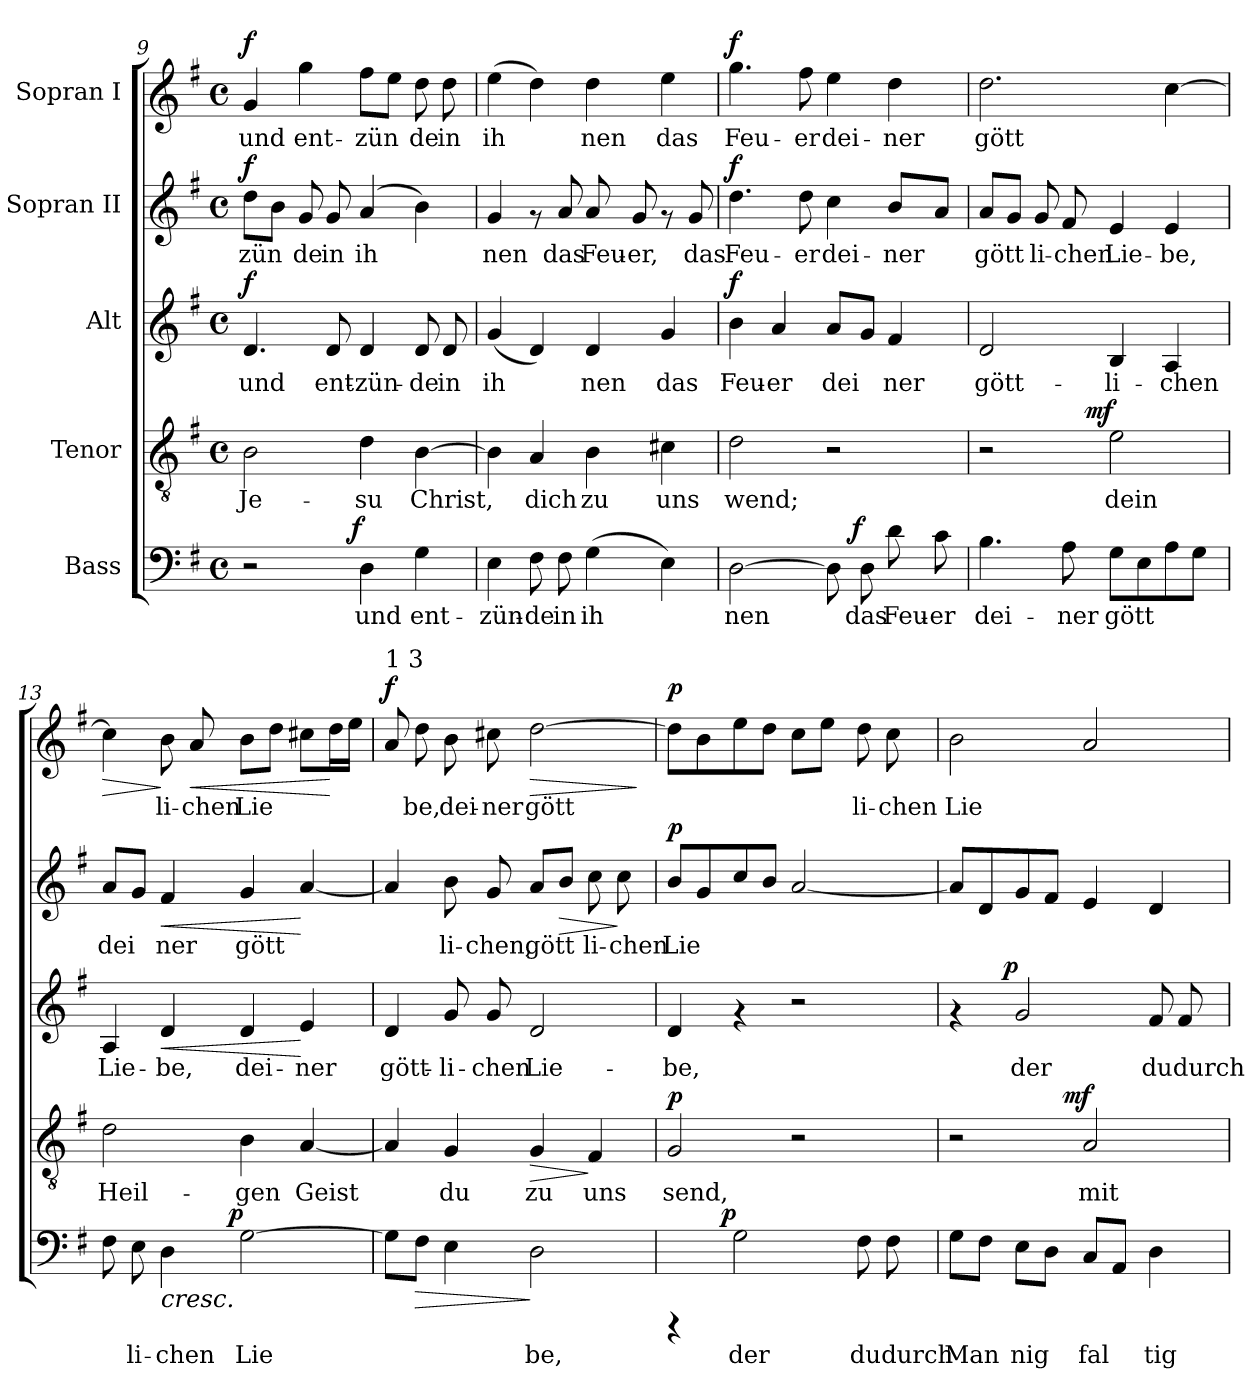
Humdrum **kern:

**kern	**text	**dynam	**kern	**text	**dynam	**kern	**text	**dynam	**kern	**text	**dynam	**kern	**text	**dynam
*part5	*part5	*part5	*part4	*part4	*part4	*part3	*part3	*part3	*part2	*part2	*part2	*part1	*part1	*part1
*staff5	*staff5	*staff5	*staff4	*staff4	*staff4	*staff3	*staff3	*staff3	*staff2	*staff2	*staff2	*staff1	*staff1	*staff1
*I"Bass	*	*	*I"Tenor	*	*	*I"Alt	*	*	*I"Sopran II	*	*	*I"Sopran I	*	*
*clefF4	*	*	*clefGv2	*	*	*clefG2	*	*	*clefG2	*	*	*clefG2	*	*
*k[f#]	*	*	*k[f#]	*	*	*k[f#]	*	*	*k[f#]	*	*	*k[f#]	*	*
*G:	*	*	*G:	*	*	*G:	*	*	*G:	*	*	*G:	*	*
*M4/4	*	*	*M4/4	*	*	*M4/4	*	*	*M4/4	*	*	*M4/4	*	*
*met(c)	*	*	*met(c)	*	*	*met(c)	*	*	*met(c)	*	*	*met(c)	*	*
=9	=9	=9	=9	=9	=9	=9	=9	=9	=9	=9	=9	=9	=9	=9
!	!	!	!	!LO:LY:b:cj	!	!	!LO:LY:b:cj	!LO:DY:a	!	!LO:LY:b:cj	!LO:DY:a	!	!LO:LY:b:cj	!LO:DY:a
*^	*	*	*	*	*	*	*	*	*	*	*	*	*	*
2r	4ryy	.	.	2B\	Je-	.	4.d/	und	f	8dd\L	-zün-	f	4g/	und	f
!	!	!	!	!	!	!	!	!	!	!	!LO:LY:b:cj	!	!	!	!
.	.	.	.	.	.	.	.	.	.	8b\J	--	.	.	.	.
!	!	!	!	!	!	!	!	!	!	!	!LO:LY:b:cj	!	!	!LO:LY:b:cj	!
.	8...ryy	.	.	.	.	.	.	.	.	8g/	-de	.	4gg\	ent-	.
!	!	!	!	!	!	!	!	!LO:LY:b:cj	!	!	!LO:LY:b:cj	!	!	!	!
.	.	.	.	.	.	.	8d/	ent-	.	8g/	in	.	.	.	.
!	!	!	!LO:DY:a	!	!	!	!	!	!	!	!	!	!	!	!
.	2ryy	.	f	.	.	.	.	.	.	.	.	.	.	.	.
!	!	!LO:LY:b:cj	!	!	!LO:LY:b:cj	!	!	!LO:LY:b:cj	!	!	!LO:LY:b:cj	!	!	!LO:LY:b:cj	!
4D\	.	und	.	4d\	-su	.	4d/	-zün-	.	(<4a/	ih-	.	8ff#\L	-zün-	.
!	!	!	!	!	!	!	!	!	!	!	!	!	!	!LO:LY:b:cj	!
.	.	.	.	.	.	.	.	.	.	.	.	.	8ee\J	--	.
!	!	!LO:LY:b:cj	!	!	!LO:LY:b:cj	!	!	!LO:LY:b:cj	!	!	!LO:LY:b:cj	!	!	!LO:LY:b:cj	!
4G\	.	ent-	.	[>4B\	Christ,	.	8d/	-de	.	4b\)	--	.	8dd\	-de	.
!	!	!	!	!	!	!	!	!LO:LY:b:cj	!	!	!	!	!	!LO:LY:b:cj	!
.	.	.	.	.	.	.	8d/	in	.	.	.	.	8dd\	in	.
.	64ryy	.	.	.	.	.	.	.	.	.	.	.	.	.	.
=10	=10	=10	=10	=10	=10	=10	=10	=10	=10	=10	=10	=10	=10	=10	=10
!	!	!LO:LY:b:cj	!	!	!LO:LY:b:cj	!	!	!LO:LY:b:cj	!	!	!LO:LY:b:cj	!	!	!LO:LY:b:cj	!
*v	*v	*	*	*	*	*	*	*	*	*	*	*	*	*	*
4E\	-zün-	.	4B\]	.	.	(<4g/	ih-	.	4g/	-nen	.	(>4ee\	ih-	.
!	!LO:LY:b:cj	!	!	!LO:LY:b:cj	!	!	!LO:LY:b:cj	!	!	!	!	!	!LO:LY:b:cj	!
8F#\	-de	.	4A/	dich	.	4d/)	--	.	8rf	.	.	4dd\)	--	.
!	!LO:LY:b:cj	!	!	!	!	!	!	!	!	!LO:LY:b:cj	!	!	!	!
8F#\	in	.	.	.	.	.	.	.	8a/	das	.	.	.	.
!	!LO:LY:b:cj	!	!	!LO:LY:b:cj	!	!	!LO:LY:b:cj	!	!	!LO:LY:b:cj	!	!	!LO:LY:b:cj	!
(>4G\	ih-	.	4B\	zu	.	4d/	-nen	.	8a/	Feu-	.	4dd\	-nen	.
!	!	!	!	!	!	!	!	!	!	!LO:LY:b:cj	!	!	!	!
.	.	.	.	.	.	.	.	.	8g/	-er,	.	.	.	.
!	!LO:LY:b:cj	!	!	!LO:LY:b:cj	!	!	!LO:LY:b:cj	!	!	!	!	!	!LO:LY:b:cj	!
4E\)	--	.	4c#X\	uns	.	4g/	das	.	8rf	.	.	4ee\	das	.
!	!	!	!	!	!	!	!	!	!	!LO:LY:b:cj	!	!	!	!
.	.	.	.	.	.	.	.	.	8g/	das	.	.	.	.
!!LO:PB:g=z
=11	=11	=11	=11	=11	=11	=11	=11	=11	=11	=11	=11	=11	=11	=11
!	!LO:LY:b:cj	!	!	!LO:LY:b:cj	!	!	!LO:LY:b:cj	!LO:DY:a	!	!LO:LY:b:cj	!LO:DY:a	!	!LO:LY:b:cj	!LO:DY:a
*^	*	*	*	*	*	*	*	*	*	*	*	*	*	*
[>2D\	2ryy	-nen	.	2d\	wend;	.	4b\	Feu-	f	4.dd\	Feu-	f	4.gg\	Feu-	f
!	!	!	!	!	!	!	!	!LO:LY:b:cj	!	!	!	!	!	!	!
.	.	.	.	.	.	.	4a/	-er	.	.	.	.	.	.	.
!	!	!	!	!	!	!	!	!	!	!	!LO:LY:b:cj	!	!	!LO:LY:b:cj	!
.	.	.	.	.	.	.	.	.	.	8dd\	-er	.	8ff#\	-er	.
!	!	!LO:LY:b:cj	!	!	!	!	!	!LO:LY:b:cj	!	!	!LO:LY:b:cj	!	!	!LO:LY:b:cj	!
8D\]	16..ryy	.	.	2r	.	.	8a/L	dei-	.	4cc\	dei-	.	4ee\	dei-	.
!	!	!	!LO:DY:a	!	!	!	!	!	!	!	!	!	!	!	!
.	4ryy	.	f	.	.	.	.	.	.	.	.	.	.	.	.
!	!	!LO:LY:b:cj	!	!	!	!	!	!LO:LY:b:cj	!	!	!	!	!	!	!
8D\	.	das	.	.	.	.	8g/J	--	.	.	.	.	.	.	.
!	!	!LO:LY:b:cj	!	!	!	!	!	!LO:LY:b:cj	!	!	!LO:LY:b:cj	!	!	!LO:LY:b:cj	!
8d\	.	Feu-	.	.	.	.	4f#/	-ner	.	8b/L	-ner	.	4dd\	-ner	.
.	8ryy	.	.	.	.	.	.	.	.	.	.	.	.	.	.
!	!	!LO:LY:b:cj	!	!	!	!	!	!	!	!	!LO:LY:b:cj	!	!	!	!
8c\	.	-er	.	.	.	.	.	.	.	8a/J	.	.	.	.	.
.	64ryy	.	.	.	.	.	.	.	.	.	.	.	.	.	.
=12	=12	=12	=12	=12	=12	=12	=12	=12	=12	=12	=12	=12	=12	=12	=12
!	!	!LO:LY:b:cj	!	!	!	!	!	!LO:LY:b:cj	!	!	!LO:LY:b:cj	!	!	!LO:LY:b:cj	!
*v	*v	*	*	*^	*	*	*	*	*	*	*	*	*	*	*
4.B\	dei-	.	2r	4..ryy	.	.	2d/	gött-	.	8a/L	gött-	.	2.dd\	gött-	.
!	!	!	!	!	!	!	!	!	!	!	!LO:LY:b:cj	!	!	!	!
.	.	.	.	.	.	.	.	.	.	8g/J	--	.	.	.	.
!	!	!	!	!	!	!	!	!	!	!	!LO:LY:b:cj	!	!	!	!
.	.	.	.	.	.	.	.	.	.	8g/	-li-	.	.	.	.
!	!LO:LY:b:cj	!	!	!	!	!	!	!	!	!	!LO:LY:b:cj	!	!	!	!
8A\	-ner	.	.	.	.	.	.	.	.	8f#/	-chen	.	.	.	.
!	!	!	!	!	!	!LO:DY:a	!	!	!	!	!	!	!	!	!
.	.	.	.	2ryy	.	mf	.	.	.	.	.	.	.	.	.
!	!LO:LY:b:cj	!	!	!	!LO:LY:b:cj	!	!	!LO:LY:b:cj	!	!	!LO:LY:b:cj	!	!	!	!
8G\L	gött-	.	2e\	.	dein	.	4B/	-li-	.	4e/	Lie-	.	.	.	.
!	!LO:LY:b:cj	!	!	!	!	!	!	!	!	!	!	!	!	!	!
8E\	--	.	.	.	.	.	.	.	.	.	.	.	.	.	.
!	!LO:LY:b:cj	!	!	!	!	!	!	!LO:LY:b:cj	!	!	!LO:LY:b:cj	!	!	!LO:LY:b:cj	!
8A\	--	.	.	.	.	.	4A/	-chen	.	4e/	-be,	.	[>4cc\	--	.
!	!LO:LY:b:cj	!	!	!	!	!	!	!	!	!	!	!	!	!	!
8G\J	--	.	.	.	.	.	.	.	.	.	.	.	.	.	.
.	.	.	.	16ryy	.	.	.	.	.	.	.	.	.	.	.
=13	=13	=13	=13	=13	=13	=13	=13	=13	=13	=13	=13	=13	=13	=13	=13
!	!LO:LY:b:cj	!	!	!	!LO:LY:b:cj	!	!	!LO:LY:b:cj	!	!	!LO:LY:b:cj	!	!	!LO:LY:b:cj	!LO:HP:b
*^	*	*	*v	*v	*	*	*	*	*	*	*	*	*	*	*
8F#\	4ryy	--	.	2d\	Heil-	.	4A/	Lie-	.	8a/L	dei-	.	4cc\]	--	>
!	!	!LO:LY:b:cj	!	!	!	!	!	!	!	!	!LO:LY:b:cj	!	!	!	!
8E\	.	-li-	.	.	.	.	.	.	.	8g/J	--	.	.	.	.
!	!	!LO:LY:b:cj	!LO:HP:b	!	!	!	!	!LO:LY:b:cj	!LO:HP:b	!	!LO:LY:b:cj	!LO:HP:b	!	!LO:LY:b:cj	!
4D\	8...ryy	-chen	<	.	.	.	4d/	-be,	<	4f#/	-ner	<	8b\	-li-	]
!	!	!	!	!	!	!	!	!	!	!	!	!	!	!LO:LY:b:cj	!LO:HP:b
.	.	.	.	.	.	.	.	.	.	.	.	.	8a/	-chen	<
!	!	!	!LO:DY:a	!	!	!	!	!	!	!	!	!	!	!	!
.	2ryy	.	p	.	.	.	.	.	.	.	.	.	.	.	.
!	!	!LO:LY:b:cj	!	!	!LO:LY:b:cj	!	!	!LO:LY:b:cj	!	!	!LO:LY:b:cj	!	!	!LO:LY:b:cj	!
[<2G\	.	Lie-	.	4B\	-gen	.	4d/	dei-	.	4g/	gött-	.	8b\L	Lie-	.
!	!	!	!	!	!	!	!	!	!	!	!	!	!	!LO:LY:b:cj	!
.	.	.	.	.	.	.	.	.	.	.	.	.	8dd\J	--	.
!	!	!	!	!	!LO:LY:b:cj	!	!	!LO:LY:b:cj	!	!	!LO:LY:b:cj	!	!	!LO:LY:b:cj	!
.	.	.	.	[<4A/	Geist	.	4e/	-ner	[	[<4a/	--	[	8cc#X\L	--	.
!	!	!	!	!	!	!	!	!	!	!	!	!	!	!LO:LY:b:cj	!
.	.	.	.	.	.	.	.	.	.	.	.	.	16dd\	--	[
!	!	!	!	!	!	!	!	!	!	!	!	!	!	!LO:LY:b:cj	!
.	.	.	.	.	.	.	.	.	.	.	.	.	16ee\J	--	.
.	64ryy	.	.	.	.	.	.	.	.	.	.	.	.	.	.
.	.	.	[	.	.	.	.	.	.	.	.	.	.	.	.
!!LO:LB:g=z
=14	=14	=14	=14	=14	=14	=14	=14	=14	=14	=14	=14	=14	=14	=14	=14
!	!	!	!	!	!	!	!	!	!	!	!	!	!LO:TX:a:t=1 3	!	!
!	!	!LO:LY:b:cj	!	!	!LO:LY:b:cj	!	!	!LO:LY:b:cj	!	!	!LO:LY:b:cj	!	!	!LO:LY:b:cj	!LO:DY:a
*v	*v	*	*	*	*	*	*	*	*	*	*	*	*	*	*
8G\L]	--	.	4A/]	.	.	4d/	gött-	.	4a/]	--	.	8a/	--	f
!	!LO:LY:b:cj	!LO:HP:b	!	!	!	!	!	!	!	!	!	!	!LO:LY:b:cj	!
8F#\J	--	>	.	.	.	.	.	.	.	.	.	8dd\	-be,	.
!	!LO:LY:b:cj	!	!	!LO:LY:b:cj	!	!	!LO:LY:b:cj	!	!	!LO:LY:b:cj	!	!	!LO:LY:b:cj	!
4E\	--	.	4G/	du	.	8g/	-li-	.	8b\	-li-	.	8b\	dei-	.
!	!	!	!	!	!	!	!LO:LY:b:cj	!	!	!LO:LY:b:cj	!	!	!LO:LY:b:cj	!
.	.	.	.	.	.	8g/	-chen	.	8g/	-chen,	.	8cc#X\	-ner	.
!	!LO:LY:b:cj	!	!	!LO:LY:b:cj	!LO:HP:b	!	!LO:LY:b:cj	!	!	!LO:LY:b:cj	!	!	!LO:LY:b:cj	!LO:HP:b
2D\	-be,	]	4G/	zu	>	2d/	Lie-	.	8a/L	gött-	.	[>2dd\	gött-	>
!	!	!	!	!	!	!	!	!	!	!LO:LY:b:cj	!LO:HP:b	!	!	!
.	.	.	.	.	.	.	.	.	8b/J	--	>	.	.	.
!	!	!	!	!LO:LY:b:cj	!	!	!	!	!	!LO:LY:b:cj	!	!	!	!
.	.	.	4F#/	uns	]	.	.	.	8cc\	-li-	.	.	.	.
!	!	!	!	!	!	!	!	!	!	!LO:LY:b:cj	!	!	!	!
.	.	.	.	.	.	.	.	.	8cc\	-chen	]	.	.	.
.	.	.	.	.	.	.	.	.	.	.	.	.	.	]
=15	=15	=15	=15	=15	=15	=15	=15	=15	=15	=15	=15	=15	=15	=15
!	!	!	!	!LO:LY:b:cj	!LO:DY:a	!	!LO:LY:b:cj	!	!	!LO:LY:b:cj	!LO:DY:a	!	!LO:LY:b:cj	!LO:DY:a
*^	*	*	*	*	*	*	*	*	*	*	*	*	*	*
4rCCC	8..ryy	.	.	2G/	send,	p	4d/	-be,	.	8b/L	Lie-	p	8dd\L]	--	p
!	!	!	!	!	!	!	!	!	!	!	!LO:LY:b:cj	!	!	!LO:LY:b:cj	!
.	.	.	.	.	.	.	.	.	.	8g/	--	.	8b\	--	.
!	!	!	!LO:DY:a	!	!	!	!	!	!	!	!	!	!	!	!
.	2ryy	.	p	.	.	.	.	.	.	.	.	.	.	.	.
!	!	!LO:LY:b:cj	!	!	!	!	!	!	!	!	!LO:LY:b:cj	!	!	!LO:LY:b:cj	!
2G\	.	der	.	.	.	.	4rf	.	.	8cc/	--	.	8ee\	--	.
!	!	!	!	!	!	!	!	!	!	!	!LO:LY:b:cj	!	!	!LO:LY:b:cj	!
.	.	.	.	.	.	.	.	.	.	8b/J	--	.	8dd\J	--	.
!	!	!	!	!	!	!	!	!	!	!	!LO:LY:b:cj	!	!	!LO:LY:b:cj	!
.	.	.	.	2r	.	.	2r	.	.	[<2a/	--	.	8cc\L	--	.
!	!	!	!	!	!	!	!	!	!	!	!	!	!	!LO:LY:b:cj	!
.	.	.	.	.	.	.	.	.	.	.	.	.	8ee\J	--	.
.	4ryy	.	.	.	.	.	.	.	.	.	.	.	.	.	.
!	!	!LO:LY:b:cj	!	!	!	!	!	!	!	!	!	!	!	!LO:LY:b:cj	!
8F#\	.	du	.	.	.	.	.	.	.	.	.	.	8dd\	-li-	.
!	!	!LO:LY:b:cj	!	!	!	!	!	!	!	!	!	!	!	!LO:LY:b:cj	!
8F#\	.	durch	.	.	.	.	.	.	.	.	.	.	8cc\	-chen	.
.	32ryy	.	.	.	.	.	.	.	.	.	.	.	.	.	.
=16	=16	=16	=16	=16	=16	=16	=16	=16	=16	=16	=16	=16	=16	=16	=16
!	!	!LO:LY:b:cj	!	!	!	!	!	!	!	!	!LO:LY:b:cj	!	!	!LO:LY:b:cj	!
*v	*v	*	*	*^	*	*	*^	*	*	*	*	*	*	*	*
8G\L	Man-	.	2r	4..ryy	.	.	4rf	8..ryy	.	.	8a/L]	--	.	2b\	Lie-	.
!	!LO:LY:b:cj	!	!	!	!	!	!	!	!	!	!	!LO:LY:b:cj	!	!	!	!
8F#\J	--	.	.	.	.	.	.	.	.	.	8d/	--	.	.	.	.
!	!	!	!	!	!	!	!	!	!	!LO:DY:a	!	!	!	!	!	!
.	.	.	.	.	.	.	.	2ryy	.	p	.	.	.	.	.	.
!	!LO:LY:b:cj	!	!	!	!	!	!	!	!LO:LY:b:cj	!	!	!LO:LY:b:cj	!	!	!	!
8E\L	-nig-	.	.	.	.	.	2g/	.	der	.	8g/	--	.	.	.	.
!	!LO:LY:b:cj	!	!	!	!	!	!	!	!	!	!	!LO:LY:b:cj	!	!	!	!
8D\J	--	.	.	.	.	.	.	.	.	.	8f#/J	--	.	.	.	.
!	!	!	!	!	!	!LO:DY:a	!	!	!	!	!	!	!	!	!	!
.	.	.	.	2ryy	.	mf	.	.	.	.	.	.	.	.	.	.
!	!LO:LY:b:cj	!	!	!	!LO:LY:b:cj	!	!	!	!	!	!	!LO:LY:b:cj	!	!	!LO:LY:b:cj	!
8C/L	-fal-	.	2A/	.	mit	.	.	.	.	.	4e/	--	.	2a/	--	.
!	!LO:LY:b:cj	!	!	!	!	!	!	!	!	!	!	!	!	!	!	!
8AA/J	--	.	.	.	.	.	.	.	.	.	.	.	.	.	.	.
.	.	.	.	.	.	.	.	4ryy	.	.	.	.	.	.	.	.
!	!LO:LY:b:cj	!	!	!	!	!	!	!	!LO:LY:b:cj	!	!	!LO:LY:b:cj	!	!	!	!
4D\	-tig-	.	.	.	.	.	8f#/	.	du	.	4d/	--	.	.	.	.
!	!	!	!	!	!	!	!	!	!LO:LY:b:cj	!	!	!	!	!	!	!
.	.	.	.	.	.	.	8f#/	.	durch	.	.	.	.	.	.	.
.	.	.	.	16ryy	.	.	.	.	.	.	.	.	.	.	.	.
.	.	.	.	.	.	.	.	32ryy	.	.	.	.	.	.	.	.
*	*	*	*v	*v	*	*	*	*	*	*	*	*	*	*	*	*
*	*	*	*	*	*	*v	*v	*	*	*	*	*	*	*	*
=	=	=	=	=	=	=	=	=	=	=	=	=	=	=
*-	*-	*-	*-	*-	*-	*-	*-	*-	*-	*-	*-	*-	*-	*-
